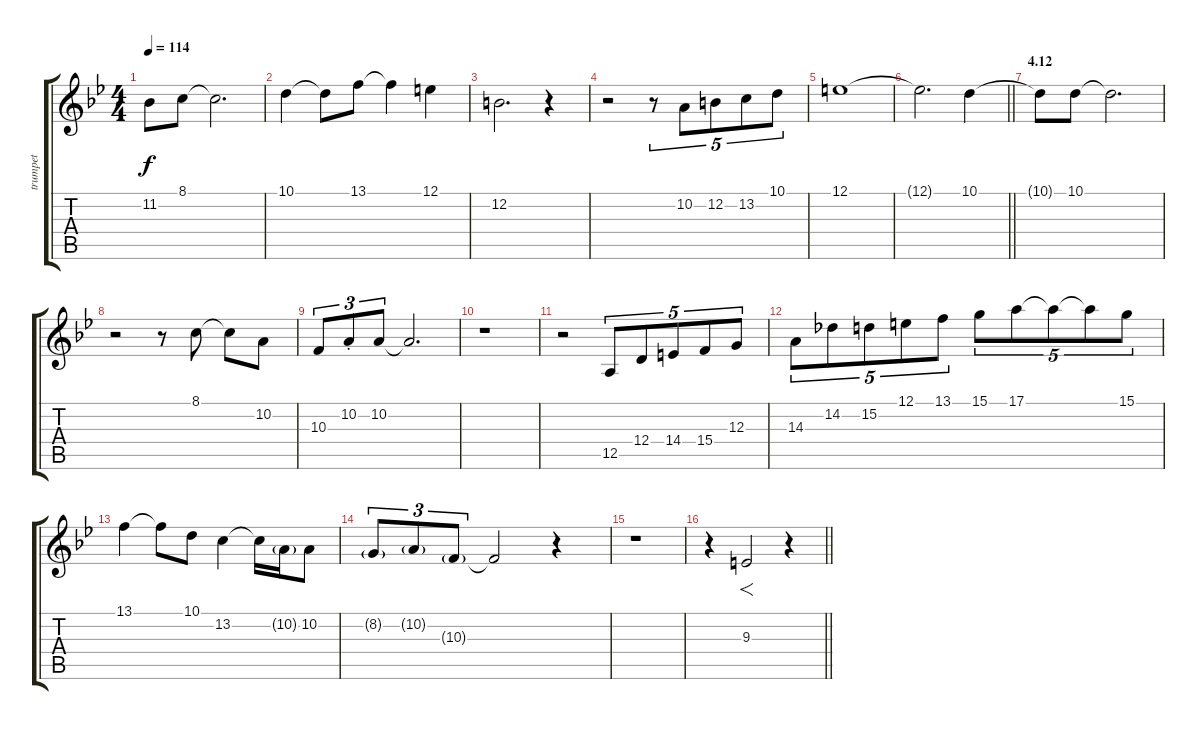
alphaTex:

\track ("trumpet" "trumpet") {instrument trumpet}
\staff {score tabs}
\tuning (E4 B3 G3 D3 A2 E2) {hide}
\ts (4 4)
\tempo 114
\clef g2
\ks bb
11.2.8{dy f} 8.1.8 8.1{t}.2{d} |
10.1.4 10.1{t}.8 13.1.8 13.1{t}.4 12.1.4 |
12.2.2{d} r.4 |
r.2 r.8{tu (5 4)} 10.2.8{tu (5 4)} 12.2.8{tu (5 4)} 13.2.8{tu (5 4)} 10.1.8{tu (5 4)} |
12.1.1 |
\barLineRight lightlight
12.1{t}.2{d} 10.1.4 |
\section ("" "4.12")
10.1{t}.8 10.1.8 10.1{t}.2{d} |
r.2 r.8 8.1.8 8.1{t}.8 10.2.8 |
10.3.8{tu (3 2)} 10.2{st}.8{tu (3 2)} 10.2.8{tu (3 2)} 10.2{t}.2{d} |
r.1 |
r.2 12.5.8{tu (5 4)} 12.4.8{tu (5 4)} 14.4.8{tu (5 4)} 15.4.8{tu (5 4)} 12.3.8{tu (5 4)} |
14.3.8{tu (5 4)} 14.2.8{tu (5 4)} 15.2.8{tu (5 4)} 12.1.8{tu (5 4)} 13.1.8{tu (5 4)} 15.1.8{tu (5 4)} 17.1.8{tu (5 4)} 17.1{t}.8{tu (5 4)} 17.1{t}.8{tu (5 4)} 15.1.8{tu (5 4)} |
13.1.4 13.1{t}.8 10.1.8 13.2.4 13.2{t}.16 10.2{g}.16 10.2.8 |
8.2{g}.8{tu (3 2)} 10.2{g}.8{tu (3 2)} 10.3{g}.8{tu (3 2)} 10.3{t}.2 r.4 |
r.1 |
\barLineRight lightlight
r.4 9.3.2{f} r.4
